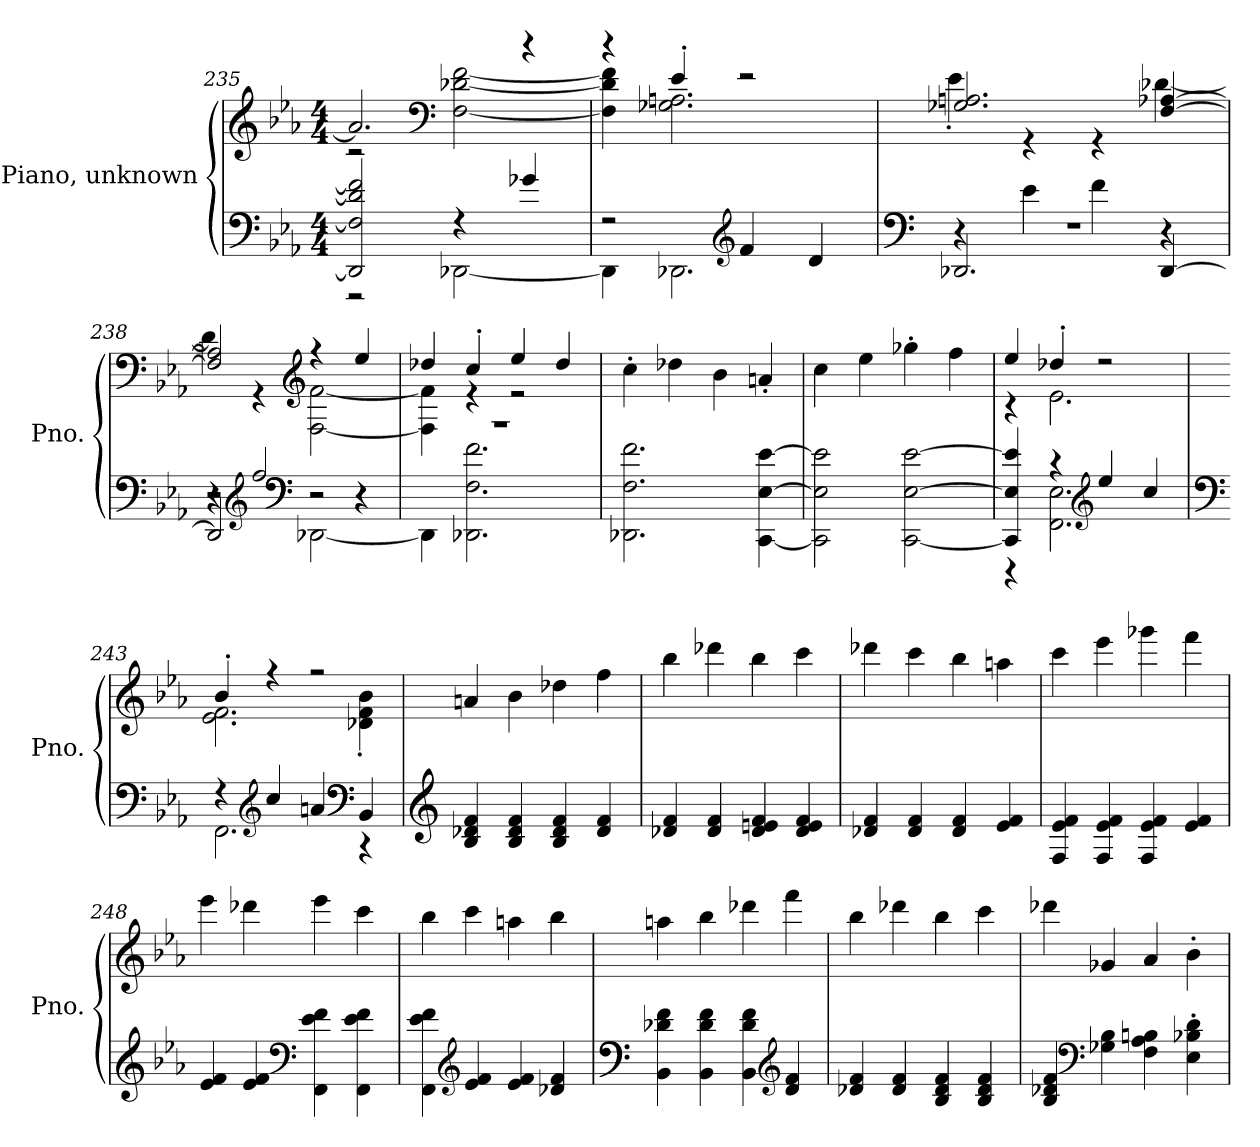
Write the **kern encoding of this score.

**kern	**kern
*part1	*part1
*staff2	*staff1
*I"Piano, unknown	*
*I'Pno.	*
*clefF4	*clefG2
*k[b-e-a-]	*k[b-e-a-]
*M4/4	*M4/4
=235	=235
*^	*^
2DD-/] 2F/] 2d-/] 2f/]	2r	2.a-/]	2r
*	*	*clefF4	*
4r	[2DD-X\	.	[2F\ [2d-X\ [2f\
4g-X/	.	4r	.
!!LO:LB:g=z	!!
=236	=236	=236	=236
2r	4DD-\]	4r	4F\] 4d-\] 4f\]
.	2.DD-X\	4e-'/	2.G-X\ 2.An\
*clefG2	*	*	*
4f/	.	2r	.
4d/	.	.	.
*v	*v	*	*
=237	=237	=237
*clefF4	*	*
*^	*	*
*	*^	*	*
1r	4r	2.DD-X/	2.G-X/ 2.An/	4e-'\
.	4e-\	.	.	4r
.	4f\	.	.	4r
.	4r	[4DD-/	[4F/ [4A-X/	[4d-X\
=238	=238	=238	=238	=238
4r	2r	2DD-/]	2F/] 2A-/]	4d-\]
*clefG2	*	*	*	*
2ff/	.	.	.	4r
*clefF4	*	*	*clefG2	*
.	[2DD-X\	2r	4r	[2F\ [2f\
4r	.	.	4ee-/	.
*	*v	*v	*	*
=239	=239	=239	=239
1r	4DD-\]	4dd-X/	4F\] 4f\]
.	2.DD-X\ 2.F\ 2.f\	4cc'/	4r
.	.	4ee-/	2r
.	.	4dd-/	.
*v	*v	*	*
*	*v	*v
=240	=240
2.DD-X\ 2.F\ 2.f\	4cc'\
.	4dd-X\
.	4b-\
[4CC\ [4E-\ [4e-\	4an'/
!!LO:LB:g=z
=241	=241
2CC\] 2E-\] 2e-\]	4cc\
.	4ee-\
[2CC\ [2E-\ [2e-\	4gg-X'\
.	4ff\
=242	=242
*^	*^
4CC/] 4E-/] 4e-/]	4r	4ee-/	4r
4r	2.FF\ 2.E-\	4dd-X'/	2.e-\
*clefG2	*	*	*
4ee-/	.	2r	.
4cc/	.	.	.
=243	=243	=243	=243
*clefF4	*	*	*
4r	2.FF\	4b-'/	2.e-\ 2.f\
*clefG2	*	*	*
4cc/	.	4r	.
4an/	.	2r	.
*clefF4	*	*	*
4BB-/	4r	.	4d-X\' 4f\' 4b-\'
*v	*v	*	*
*	*v	*v
=244	=244
*clefG2	*
4B-/ 4d-X/ 4f/	4an/
4B-/ 4d-/ 4f/	4b-\
4B-/ 4d-/ 4f/	4dd-X\
4d-/ 4f/	4ff\
=245	=245
4d-X/ 4f/	4bb-\
4d-/ 4f/	4ddd-X\
4d-/ 4en/ 4f/	4bb-\
4d-/ 4e/ 4f/	4ccc\
!!LO:LB:g=z
=246	=246
4d-X/ 4f/	4ddd-X\
4d-/ 4f/	4ccc\
4d-/ 4f/	4bb-\
4e-/ 4f/	4aan\
=247	=247
4F/ 4e-/ 4f/	4ccc\
4F/ 4e-/ 4f/	4eee-\
4F/ 4e-/ 4f/	4ggg-X\
4e-/ 4f/	4fff\
=248	=248
4e-/ 4f/	4eee-\
4e-/ 4f/	4ddd-X\
*clefF4	*
4FF\ 4e-\ 4f\	4eee-\
4FF\ 4e-\ 4f\	4ccc\
=249	=249
4FF\ 4e-\ 4f\	4bb-\
*clefG2	*
4e-/ 4f/	4ccc\
4e-/ 4f/	4aan\
4d-X/ 4f/	4bb-\
!!LO:PB:g=z
=250	=250
*clefF4	*
4BB-\ 4d-X\ 4f\	4aan\
4BB-\ 4d-\ 4f\	4bb-\
4BB-\ 4d-\ 4f\	4ddd-X\
*clefG2	*
4d-/ 4f/	4fff\
=251	=251
4d-X/ 4f/	4bb-\
4d-/ 4f/	4ddd-X\
4B-/ 4d-/ 4f/	4bb-\
4B-/ 4d-/ 4f/	4ccc\
=252	=252
4B-/ 4d-X/ 4f/	4ddd-X\
*clefF4	*
4G-X\ 4B-\	4g-X/
4F\ 4A-\ 4Bn\	4a-/
4E-\' 4B-X\' 4d-\'	4b-'\
=	=
*-	*-
